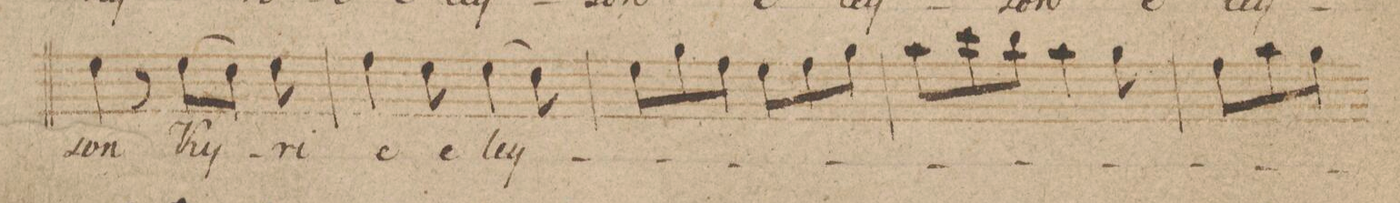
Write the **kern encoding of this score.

**kern	**text	**dynam
*I"Alto.	*	*
*clefC3	*	*
*k[b-]	*	*
*M6/8	*	*
4f\	-son	.
8r	.	.
(8f\L	Ky-	.
8e\J)	.	.
8f\	-ri-	.
=69	=69	=69
4g\	-e	.
8f\	e-	.
(4f\	-ley-	.
8e\)	.	.
=70	=70	=70
8f\L	.	.
8a\	.	.
8g\J	.	.
8f\L	.	.
8g\	.	.
8a\J	.	.
=71	=71	=71
8b-\L	.	.
8dd\	.	.
8cc\J	.	.
4b-\	.	.
8a\	.	.
=72	=72	=72
8g\L	.	.
8b-\	.	.
8a\J	.	.
*-	*-	*-
